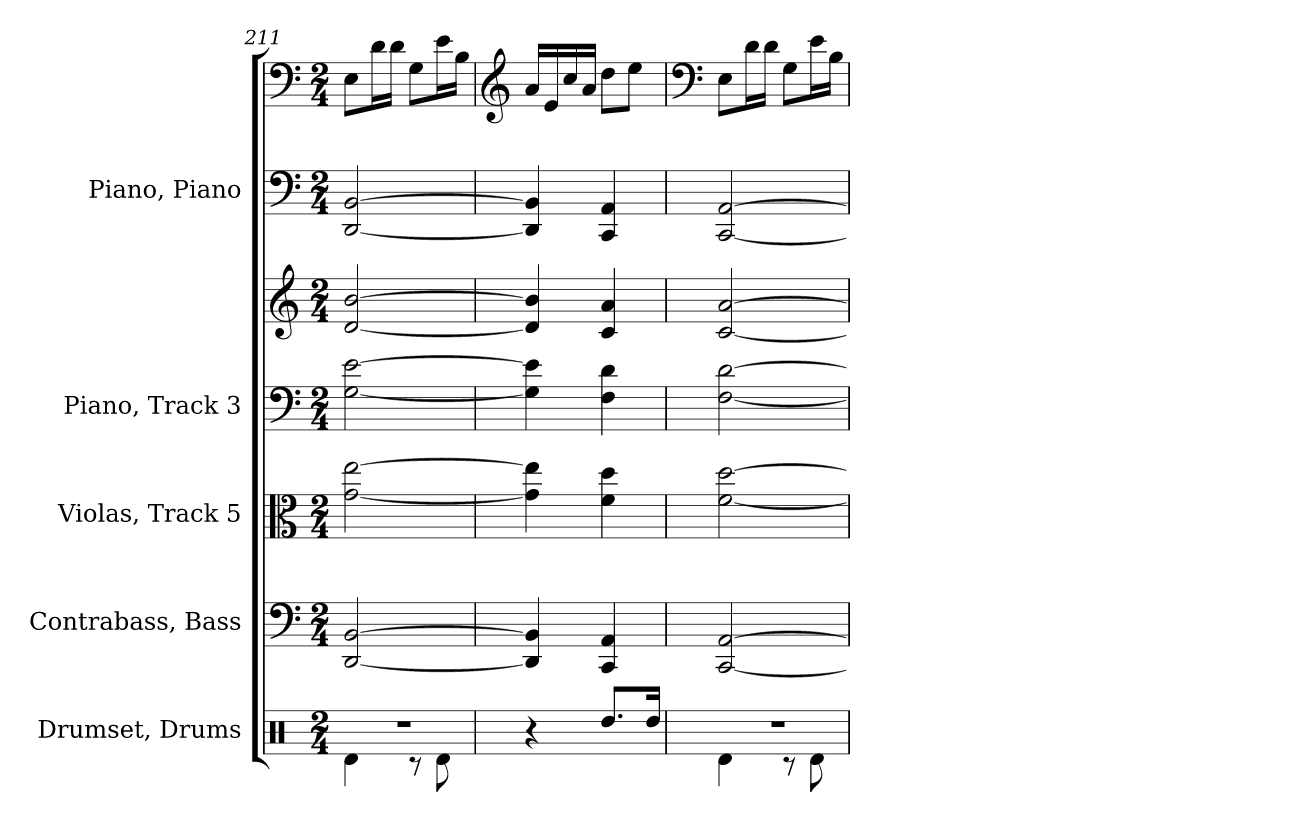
**kern	**kern	**kern	**kern	**kern	**kern	**kern
*part5	*part4	*part3	*part2	*part2	*part1	*part1
*staff7	*staff6	*staff5	*staff4	*staff3	*staff2	*staff1
*I"Drumset, Drums	*I"Contrabass, Bass	*I"Violas, Track  5	*I"Piano, Track  3	*	*I"Piano, Piano	*
*I'D. Set	*I'Cb.	*I'Vlas.	*I'Pno.	*	*I'Pno.	*
!!LO:PB:g=z
*clefX	*clefF4	*clefC3	*clefF4	*clefG2	*clefF4	*clefF4
*	*ITrd7c12	*	*	*	*	*
*k[]	*k[]	*k[]	*k[]	*k[]	*k[]	*k[]
*M2/4	*M2/4	*M2/4	*M2/4	*M2/4	*M2/4	*M2/4
=211	=211	=211	=211	=211	=211	=211
*^	*	*	*	*	*	*
2r	4Rd\	[2DDD/ [2BBB/	[2g\ [2ee\	[2G\ [2e\	[2d/ [2b/	[2DD/ [2BB/	8E\L
.	.	.	.	.	.	.	16d\L
.	.	.	.	.	.	.	16d\JJ
.	8r	.	.	.	.	.	8G\L
.	8Rd\	.	.	.	.	.	16e\L
.	.	.	.	.	.	.	16B\JJ
*v	*v	*	*	*	*	*	*
=212	=212	=212	=212	=212	=212	=212
*	*	*	*	*	*	*clefG2
4r	4DDD/] 4BBB/]	4g\] 4ee\]	4G\] 4e\]	4d/] 4b/]	4DD/] 4BB/]	16a/LL
.	.	.	.	.	.	16e/
.	.	.	.	.	.	16cc/
.	.	.	.	.	.	16a/JJ
8.Rdd/L	4CCC/ 4AAA/	4f\ 4dd\	4F\ 4d\	4c/ 4a/	4CC/ 4AA/	8dd\L
.	.	.	.	.	.	8ee\J
16Rdd/Jk	.	.	.	.	.	.
=213	=213	=213	=213	=213	=213	=213
*	*	*	*	*	*	*clefF4
*^	*	*	*	*	*	*
2r	4Rd\	[2CCC/ [2AAA/	[2f\ [2dd\	[2F\ [2d\	[2c/ [2a/	[2CC/ [2AA/	8E\L
.	.	.	.	.	.	.	16d\L
.	.	.	.	.	.	.	16d\JJ
.	8r	.	.	.	.	.	8G\L
.	8Rd\	.	.	.	.	.	16e\L
.	.	.	.	.	.	.	16B\JJ
*v	*v	*	*	*	*	*	*
=	=	=	=	=	=	=
*-	*-	*-	*-	*-	*-	*-
